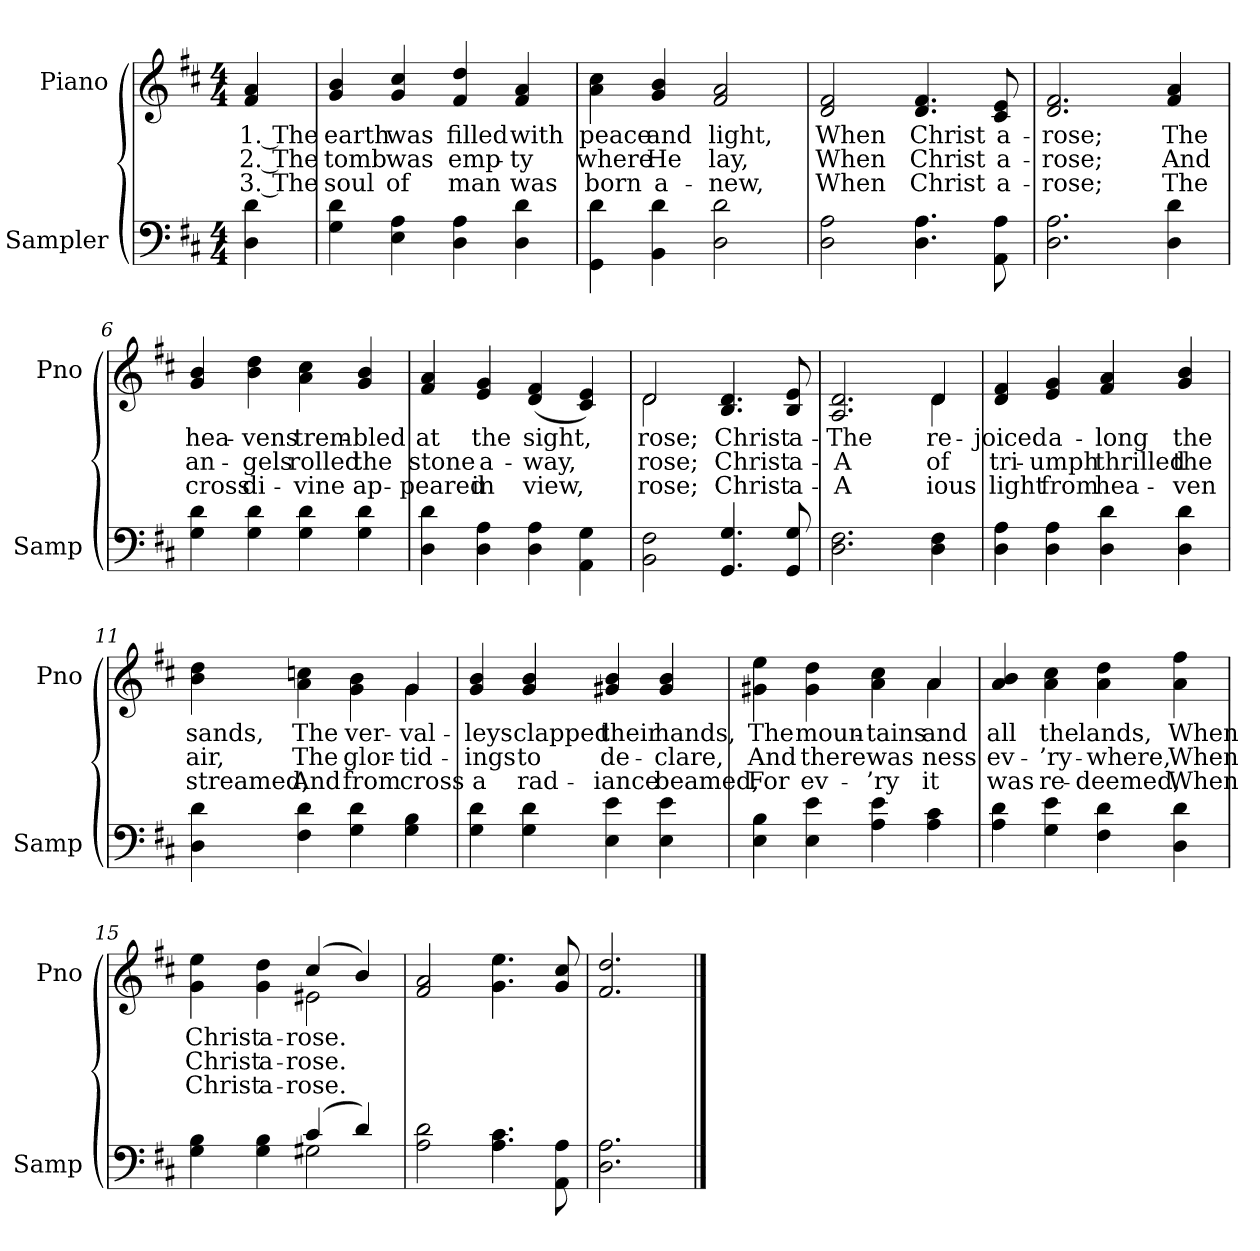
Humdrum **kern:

**kern	**kern	**text	**text	**text
*part2	*part1	*part1	*part1	*part1
*staff2	*staff1	*staff1	*staff1	*staff1
*I"Sampler	*I"Piano	*	*	*
*I'Samp	*I'Pno	*	*	*
*clefF4	*clefG2	*	*	*
*k[f#c#]	*k[f#c#]	*	*	*
*D:	*D:	*	*	*
*M4/4	*M4/4	*	*	*
=1	=1	=1	=1	=1
4D 4d	4f# 4a	1. The	2. The	3. The
=2	=2	=2	=2	=2
4G 4d	4g 4b	earth	tomb	soul
4E 4A	4g 4cc#	was	was	of
4D 4A	4f# 4dd	filled	emp-	man
4D 4d	4f# 4a	with	-ty	was
=3	=3	=3	=3	=3
4GG 4d	4a 4cc#	peace	where	born
4BB 4d	4g 4b	and	He	a-
2D 2d	2f# 2a	light,	lay,	-new,
=4	=4	=4	=4	=4
2D 2A	2d 2f#	When	When	When
4.D 4.A	4.d 4.f#	Christ	Christ	Christ
8AA 8A	8c# 8e	a-	a-	a-
=5	=5	=5	=5	=5
2.D 2.A	2.d 2.f#	-rose;	-rose;	-rose;
4D 4d	4f# 4a	The	And	The
=6	=6	=6	=6	=6
4G 4d	4g 4b	hea-	an-	cross
4G 4d	4b 4dd	-vens	-gels	di-
4G 4d	4a 4cc#	trem-	rolled	-vine
4G 4d	4g 4b	-bled	the	ap-
=7	=7	=7	=7	=7
4D 4d	4f# 4a	at	stone	-peared
4D 4A	4e 4g	the	a-	in
4D 4A	(4d 4f#	sight,	-way,	view,
4AA 4G	4c# 4e)	.	.	.
=8	=8	=8	=8	=8
*	*^	*	*	*
2BB 2F#	2d/	2d	-rose;	-rose;	-rose;
4.GG 4.G	4.B 4.d	2ryy	Christ	Christ	Christ
8GG 8G	8B 8e	.	a-	a-	a-
=9	=9	=9	=9	=9	=9
2.D 2.F#	2.A 2.d	2.ryy	The	A	A
4D 4F#	4d/	4d	re-	of	-ious
*	*v	*v	*	*	*
=10	=10	=10	=10	=10
4D 4A	4d 4f#	-joiced	tri-	light
4D 4A	4e 4g	a-	-umph	from
4D 4d	4f# 4a	-long	thrilled	hea-
4D 4d	4g 4b	the	the	-ven
=11	=11	=11	=11	=11
*	*^	*	*	*
4D 4d	4b 4dd	2.ryy	sands,	air,	streamed,
4F# 4d	4a 4ccn	.	The	The	And
4G 4d	4g\ 4b\	.	ver-	glor-	from
4G 4B	4g/	4g	val-	tid-	cross
*	*v	*v	*	*	*
=12	=12	=12	=12	=12
4G 4d	4g 4b	-leys	-ings	a
4G 4d	4g 4b	clapped	to	rad-
4E 4e	4g#X 4b	their	de-	-iance
4E 4e	4g# 4b	hands,	-clare,	beamed,
=13	=13	=13	=13	=13
*	*^	*	*	*
4E 4B	4g#X 4ee	2.ryy	The	And	For
4E 4e	4g# 4dd	.	moun-	there	ev-
4A 4e	4a 4cc#	.	-tains	was	-’ry
4A 4c#	4a/	4a	and	-ness	-it
*	*v	*v	*	*	*
=14	=14	=14	=14	=14
4A 4d	4a 4b	all	ev-	was
4G 4e	4a 4cc#	the	-’ry-	re-
4F# 4d	4a 4dd	lands,	-where,	-deemed,
4D 4d	4a 4ff#	When	When	When
=15	=15	=15	=15	=15
*^	*^	*	*	*
4G 4B	2ryy	4g 4ee	2ryy	Christ	Christ	Christ
4G 4B	.	4g 4dd	.	a-	a-	a-
(4c#/	2G#X	(4cc#/	2e#X	-rose.	-rose.	-rose.
4d/)	.	4b/)	.	.	.	.
*v	*v	*	*	*	*	*
*	*v	*v	*	*	*
=16	=16	=16	=16	=16
2A 2d	2f# 2a	.	.	.
4.A 4.c#	4.g 4.ee	.	.	.
8AA 8A	8g 8cc#	.	.	.
=17	=17	=17	=17	=17
2.D 2.A	2.f# 2.dd	.	.	.
==	==	==	==	==
*-	*-	*-	*-	*-
